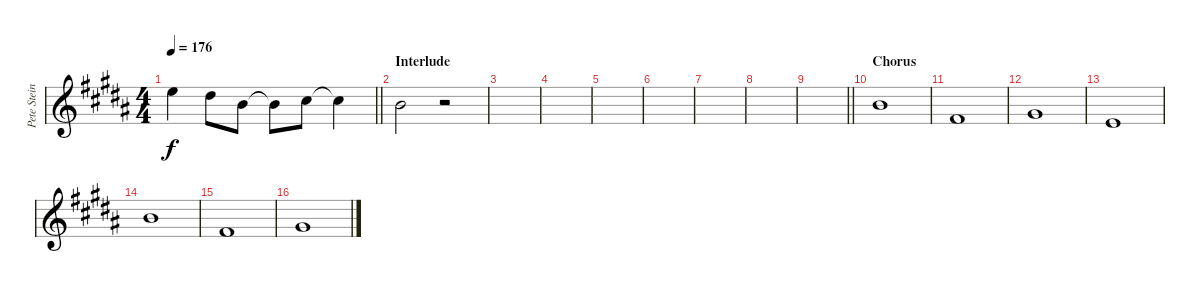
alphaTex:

\track ("Pete Steinkopf - Vocals" "Pete Stein") {instrument overdrivenguitar}
\staff {score}
\tuning (E4 B3 G3 D3 A2 E2) {hide}
\ts (4 4)
\tempo 176
\clef g2
\barLineRight lightlight
\ks b
2.4.4{ot 8vb dy f} 1.4.8{ot 8vb} 2.5.8{ot 8vb} 2.5{t}.8{ot 8vb} 4.5.8{ot 8vb} 4.5{t}.4{ot 8vb} |
\section ("" "Interlude")
2.5.2{ot 8vb} r.2 |
|
|
|
|
|
|
\barLineRight lightlight
|
\section ("" "Chorus")
4.3.1 |
4.4.1 |
6.4.1 |
2.4.1 |
4.3.1 |
4.4.1 |
6.4.1
